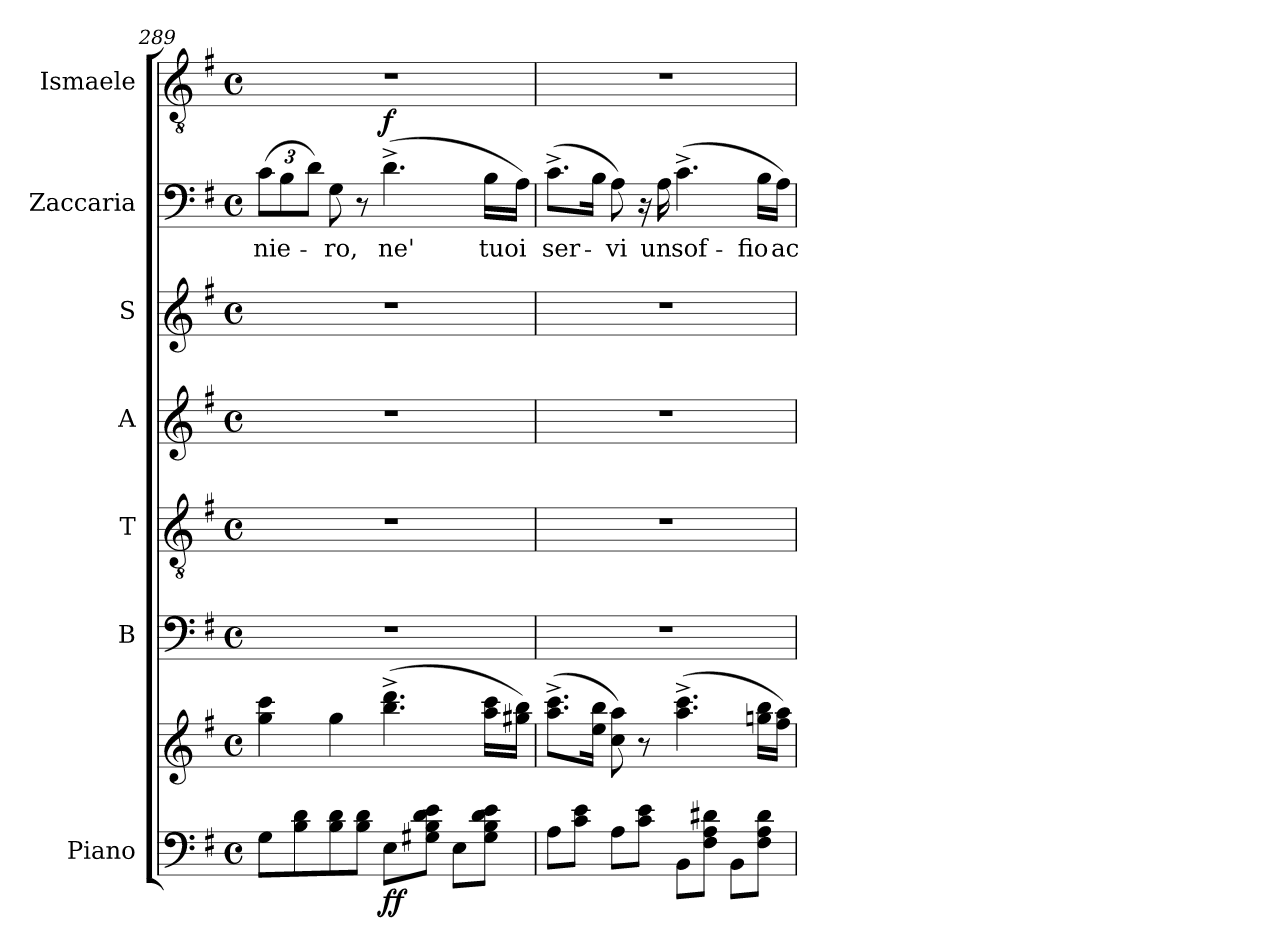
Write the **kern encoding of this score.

**kern	**kern	**dynam	**kern	**kern	**kern	**kern	**kern	**text	**dynam	**kern
*part7	*part7	*part7	*part6	*part5	*part4	*part3	*part2	*part2	*part2	*part1
*staff8	*staff7	*staff7/8	*staff6	*staff5	*staff4	*staff3	*staff2	*staff2	*staff2	*staff1
*I"Piano	*	*	*I"B	*I"T	*I"A	*I"S	*I"Zaccaria	*	*	*I"Ismaele
*I'Pno	*	*	*I'B	*I'T	*I'A	*I'S	*	*	*	*
!!LO:LB:g=z
*clefF4	*clefG2	*	*clefF4	*clefGv2	*clefG2	*clefG2	*clefF4	*	*	*clefGv2
*k[f#]	*k[f#]	*	*k[f#]	*k[f#]	*k[f#]	*k[f#]	*k[f#]	*	*	*k[f#]
*M4/4	*M4/4	*	*M4/4	*M4/4	*M4/4	*M4/4	*M4/4	*	*	*M4/4
*met(c)	*met(c)	*	*met(c)	*met(c)	*met(c)	*met(c)	*met(c)	*	*	*met(c)
*	*	*	*	*	*	*	*Xbrackettup	*	*	*
=289	=289	=289	=289	=289	=289	=289	=289	=289	=289	=289
!	!	!	!	!	!	!	!	!LO:LY:b	!	!
8G\L	4gg\ 4ccc\	.	1r	1r	1r	1r	(12c\L	-nie-	.	1r
.	.	.	.	.	.	.	12B\	.	.	.
8B\ 8d\	.	.	.	.	.	.	.	.	.	.
.	.	.	.	.	.	.	12d\J)	.	.	.
!	!	!	!	!	!	!	!	!LO:LY:b	!	!
8B\ 8d\	4gg\	.	.	.	.	.	8G\	-ro,	.	.
8B\ 8d\J	.	.	.	.	.	.	8r	.	.	.
!	!	!LO:DY:b=2	!	!	!	!	!	!LO:LY:b	!	!
!	!	!LO:DY:n=1:b	!	!	!	!	!	!	!LO:DY:a	!
8E\L	(4.bb\^ 4.ddd\^	f f	.	.	.	.	(4.d^\	ne'	f	.
8G#X\ 8B\ 8d\ 8e\J	.	.	.	.	.	.	.	.	.	.
8E\L	.	.	.	.	.	.	.	.	.	.
!	!	!	!	!	!	!	!	!LO:LY:b	!	!
8G#\ 8B\ 8d\ 8e\J	16aa\ 16ccc\LL	.	.	.	.	.	16B\LL	tuoi	.	.
.	16gg#X\ 16bb\JJ)	.	.	.	.	.	16A\JJ)	.	.	.
=290	=290	=290	=290	=290	=290	=290	=290	=290	=290	=290
!	!	!	!	!	!	!	!	!LO:LY:b	!	!
8A\L	(8.aa\^ 8.ccc\^L	.	1r	1r	1r	1r	(8.c^\L	ser-	.	1r
8c\ 8e\J	.	.	.	.	.	.	.	.	.	.
.	16ee\ 16bb\Jk	.	.	.	.	.	16B\Jk	.	.	.
!	!	!	!	!	!	!	!	!LO:LY:b	!	!
8A\L	8cc\ 8aa\)	.	.	.	.	.	8A\)	-vi	.	.
8c\ 8e\J	8r	.	.	.	.	.	16r	.	.	.
!	!	!	!	!	!	!	!	!LO:LY:b	!	!
.	.	.	.	.	.	.	16A\	un	.	.
!	!	!	!	!	!	!	!	!LO:LY:b	!	!
8BB\L	(4.aa\^ 4.ccc\^	.	.	.	.	.	(4.c^\	sof-	.	.
8F#\ 8A\ 8d#X\J	.	.	.	.	.	.	.	.	.	.
8BB\L	.	.	.	.	.	.	.	.	.	.
!	!	!	!	!	!	!	!	!LO:LY:b	!	!
8F#\ 8A\ 8d#\J	16ggn\ 16bb\LL	.	.	.	.	.	16B\LL	-fio	.	.
!	!	!	!	!	!	!	!	!LO:LY:b	!	!
.	16ff#\ 16aa\JJ)	.	.	.	.	.	16A\JJ)	ac-	.	.
=	=	=	=	=	=	=	=	=	=	=
*-	*-	*-	*-	*-	*-	*-	*-	*-	*-	*-
